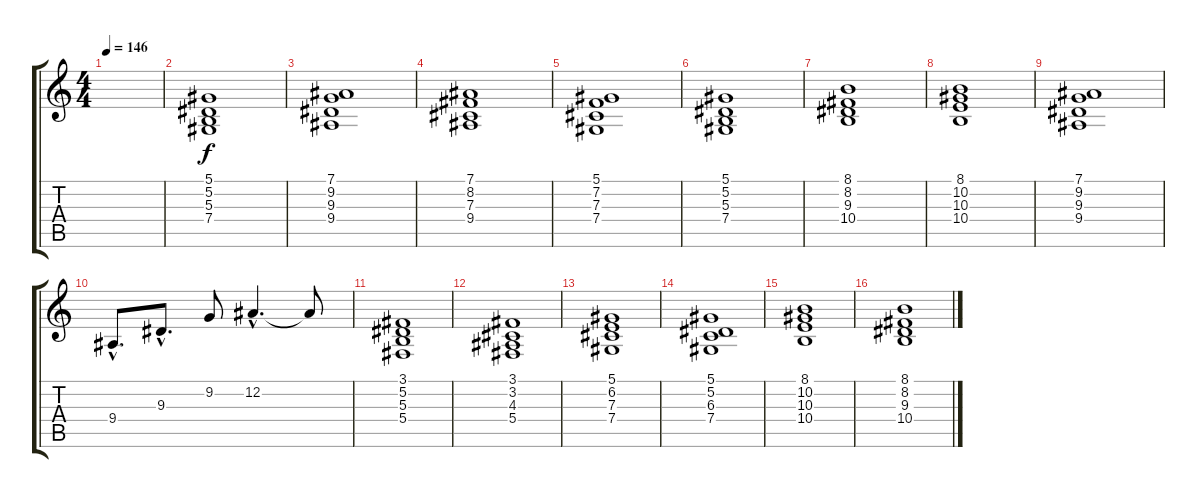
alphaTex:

\track "" {instrument stringensemble1}
\staff {score tabs}
\tuning (Eb4 Bb3 Gb3 Db3 Ab2 Eb2) {hide}
\ts (4 4)
\tempo 146
\clef g2
\ks c
|
(5.1 5.2 5.3 7.4).1 |
(7.1 9.2 9.3 9.4).1 |
(7.1 8.2 7.3 9.4).1 |
(5.1 7.2 7.3 7.4).1 |
(5.1 5.2 5.3 7.4).1 |
(8.1 8.2 9.3 10.4).1 |
(8.1 10.2 10.3 10.4).1 |
(7.1 9.2 9.3 9.4).1 |
9.4{hac}.8{d} 9.3{hac}.8{d} 9.2.8 12.2{hac}.4{d} 12.2{t}.8 |
(3.1 5.2 5.3 5.4).1 |
(3.1 3.2 4.3 5.4).1 |
(5.1 6.2 7.3 7.4).1 |
(5.1 5.2 6.3 7.4).1 |
(8.1 10.2 10.3 10.4).1 |
(8.1 8.2 9.3 10.4).1
